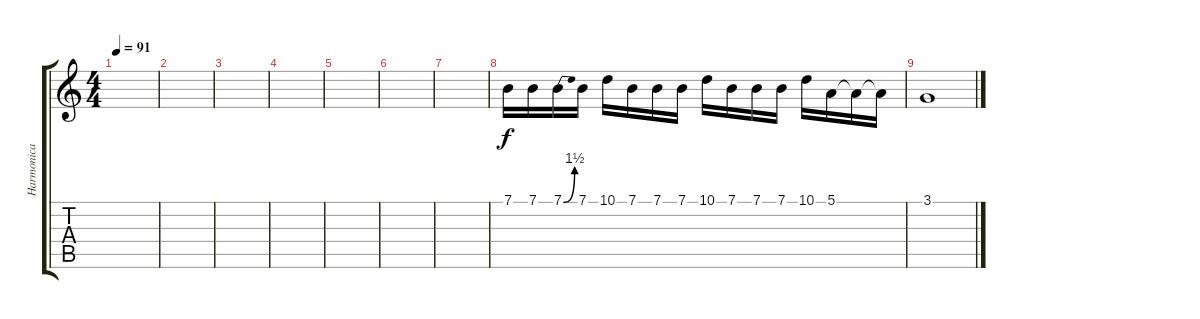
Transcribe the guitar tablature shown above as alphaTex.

\track ("Harmonica" "Harmonica") {instrument harmonica}
\staff {score tabs}
\tuning (E4 B3 G3 D3 A2 E2) {hide}
\ts (4 4)
\tempo 91
\clef g2
\ks c
|
|
|
|
|
|
|
7.1.16{volume 9} 7.1.16 7.1{be (bend 0 0 60 6)}.16 7.1.16 10.1.16 7.1.16 7.1.16 7.1.16 10.1.16 7.1.16 7.1.16 7.1.16 10.1.16 5.1.16 5.1{t}.16 5.1{t}.16 |
3.1.1{volume 1}
